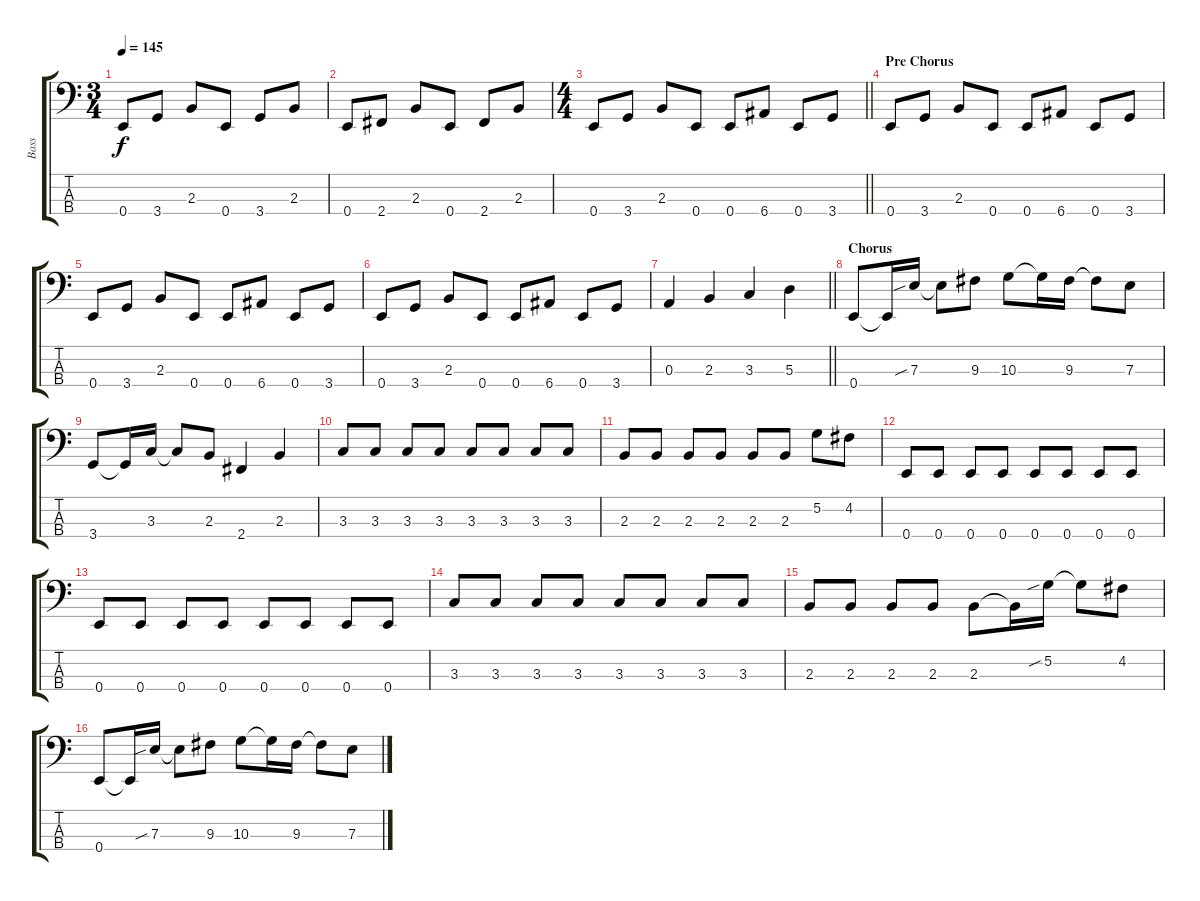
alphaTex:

\track ("Bass" "Bass") {instrument electricbassfinger}
\staff {score tabs}
\tuning (G2 D2 A1 E1) {hide}
\ts (3 4)
\tempo 145
\clef f4
\ks c
0.4.8{dy f} 3.4.8 2.3.8 0.4.8 3.4.8 2.3.8 |
0.4.8 2.4.8 2.3.8 0.4.8 2.4.8 2.3.8 |
\ts (4 4)
\barLineRight lightlight
0.4.8 3.4.8 2.3.8 0.4.8 0.4.8 6.4.8 0.4.8 3.4.8 |
\section ("" "Pre Chorus")
0.4.8 3.4.8 2.3.8 0.4.8 0.4.8 6.4.8 0.4.8 3.4.8 |
0.4.8 3.4.8 2.3.8 0.4.8 0.4.8 6.4.8 0.4.8 3.4.8 |
0.4.8 3.4.8 2.3.8 0.4.8 0.4.8 6.4.8 0.4.8 3.4.8 |
\barLineRight lightlight
0.3.4 2.3.4 3.3.4 5.3.4 |
\section ("" "Chorus")
0.4.8 0.4{t}.16 7.3{sib}.16 7.3{t}.8 9.3.8 10.3.8 10.3{t}.16 9.3.16 9.3{t}.8 7.3.8 |
3.4.8 3.4{t}.16 3.3.16 3.3{t}.8 2.3.8 2.4.4 2.3.4 |
3.3.8 3.3.8 3.3.8 3.3.8 3.3.8 3.3.8 3.3.8 3.3.8 |
2.3.8 2.3.8 2.3.8 2.3.8 2.3.8 2.3.8 5.2.8 4.2.8 |
0.4.8 0.4.8 0.4.8 0.4.8 0.4.8 0.4.8 0.4.8 0.4.8 |
0.4.8 0.4.8 0.4.8 0.4.8 0.4.8 0.4.8 0.4.8 0.4.8 |
3.3.8 3.3.8 3.3.8 3.3.8 3.3.8 3.3.8 3.3.8 3.3.8 |
2.3.8 2.3.8 2.3.8 2.3.8 2.3.8 2.3{t}.16 5.2{sib}.16 5.2{t}.8 4.2.8 |
0.4.8 0.4{t}.16 7.3{sib}.16 7.3{t}.8 9.3.8 10.3.8 10.3{t}.16 9.3.16 9.3{t}.8 7.3.8
